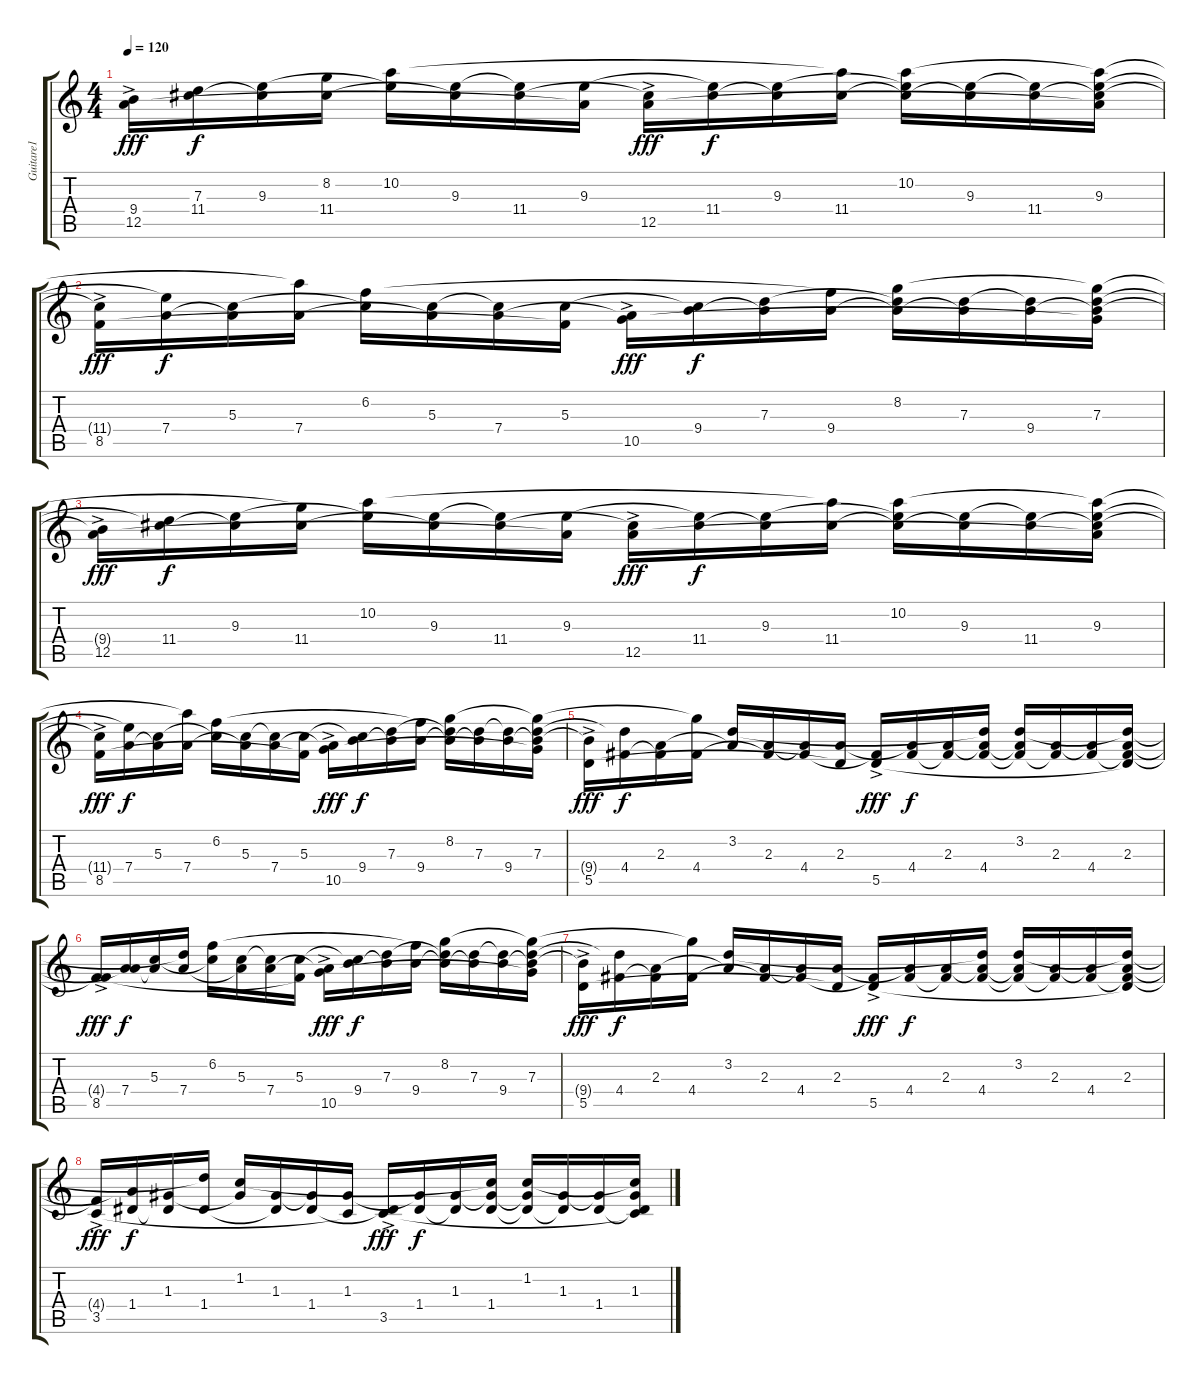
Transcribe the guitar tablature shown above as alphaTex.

\track ("Guitare1" "Guitare1") {instrument acousticguitarsteel}
\staff {score tabs}
\tuning (E4 B3 G3 D3 A2 E2) {hide}
\ts (4 4)
\tempo 120
\clef g2
\ks c
(9.4{t} 12.5{ac}).16{dy fff} (7.3{t} 11.4).16{dy f} (9.3 11.4{t}).16 (8.2{t} 11.4).16 (10.2 9.3{t}).16 (9.3 11.4{t}).16 (9.3{t} 11.4).16 (9.3 12.5{t}).16 (11.4{t} 12.5{ac}).16{dy fff} (9.3{t} 11.4).16{dy f} (9.3 11.4{t}).16 (10.2{t} 11.4).16 (10.2 9.3{t} 11.4{t}).16 (9.3 11.4{t}).16 (9.3{t} 11.4).16 (10.2{t} 9.3 11.4{t} 12.5{t}).16 |
(11.4{t} 8.5{ac}).16{dy fff} (9.3{t} 7.4).16{dy f} (5.3 7.4{t}).16 (10.2{t} 7.4).16 (6.2 5.3{t}).16 (5.3 7.4{t}).16 (5.3{t} 7.4).16 (5.3 8.5{t}).16 (7.4{t} 10.5{ac}).16{dy fff} (5.3{t} 9.4).16{dy f} (7.3 9.4{t}).16 (6.2{t} 9.4).16 (8.2 7.3{t} 9.4{t}).16 (7.3 9.4{t}).16 (7.3{t} 9.4).16 (8.2{t} 7.3 9.4{t} 10.5{t}).16 |
(9.4{t} 12.5{ac}).16{dy fff} (7.3{t} 11.4).16{dy f} (9.3 11.4{t}).16 (8.2{t} 11.4).16 (10.2 9.3{t}).16 (9.3 11.4{t}).16 (9.3{t} 11.4).16 (9.3 12.5{t}).16 (11.4{t} 12.5{ac}).16{dy fff} (9.3{t} 11.4).16{dy f} (9.3 11.4{t}).16 (10.2{t} 11.4).16 (10.2 9.3{t} 11.4{t}).16 (9.3 11.4{t}).16 (9.3{t} 11.4).16 (10.2{t} 9.3 11.4{t} 12.5{t}).16 |
(11.4{t} 8.5{ac}).16{dy fff} (9.3{t} 7.4).16{dy f} (5.3 7.4{t}).16 (10.2{t} 7.4).16 (6.2 5.3{t}).16 (5.3 7.4{t}).16 (5.3{t} 7.4).16 (5.3 8.5{t}).16 (7.4{t} 10.5{ac}).16{dy fff} (5.3{t} 9.4).16{dy f} (7.3 9.4{t}).16 (6.2{t} 9.4).16 (8.2 7.3{t} 9.4{t}).16 (7.3 9.4{t}).16 (7.3{t} 9.4).16 (8.2{t} 7.3 9.4{t} 10.5{t}).16 |
(9.4{t} 5.5{ac}).16{dy fff} (7.3{t} 4.4).16{dy f} (2.3 4.4{t}).16 (8.2{t} 4.4).16 (3.2 2.3{t}).16 (2.3 4.4{t}).16 (2.3{t} 4.4).16 (2.3 5.5{t}).16 (4.4{t} 5.5{ac}).16{dy fff} (2.3{t} 4.4).16{dy f} (2.3 4.4{t}).16 (3.2{t} 2.3{t} 4.4).16 (3.2 2.3{t} 4.4{t}).16 (2.3 4.4{t}).16 (2.3{t} 4.4).16 (3.2{t} 2.3 4.4{t} 5.5{t}).16 |
(4.4{t} 8.5{ac}).16{dy fff} (2.3{t} 7.4).16{dy f} (5.3 7.4{t}).16 (3.2{t} 7.4).16 (6.2 5.3{t}).16 (5.3 7.4{t}).16 (5.3{t} 7.4).16 (5.3 8.5{t}).16 (7.4{t} 10.5{ac}).16{dy fff} (5.3{t} 9.4).16{dy f} (7.3 9.4{t}).16 (6.2{t} 9.4).16 (8.2 7.3{t} 9.4{t}).16 (7.3 9.4{t}).16 (7.3{t} 9.4).16 (8.2{t} 7.3 9.4{t} 10.5{t}).16 |
(9.4{t} 5.5{ac}).16{dy fff} (7.3{t} 4.4).16{dy f} (2.3 4.4{t}).16 (8.2{t} 4.4).16 (3.2 2.3{t}).16 (2.3 4.4{t}).16 (2.3{t} 4.4).16 (2.3 5.5{t}).16 (4.4{t} 5.5{ac}).16{dy fff} (2.3{t} 4.4).16{dy f} (2.3 4.4{t}).16 (3.2{t} 2.3{t} 4.4).16 (3.2 2.3{t} 4.4{t}).16 (2.3 4.4{t}).16 (2.3{t} 4.4).16 (3.2{t} 2.3 4.4{t} 5.5{t}).16 |
(4.4{t} 3.5{ac}).16{dy fff} (2.3{t} 1.4).16{dy f} (1.3 1.4{t}).16 (3.2{t} 1.4).16 (1.2 1.3{t}).16 (1.3 1.4{t}).16 (1.3{t} 1.4).16 (1.3 3.5{t}).16 (1.4{t} 3.5{ac}).16{dy fff} (1.3{t} 1.4).16{dy f} (1.3 1.4{t}).16 (1.2{t} 1.3{t} 1.4).16 (1.2 1.3{t} 1.4{t}).16 (1.3 1.4{t}).16 (1.3{t} 1.4).16 (1.2{t} 1.3 1.4{t} 3.5{t}).16
